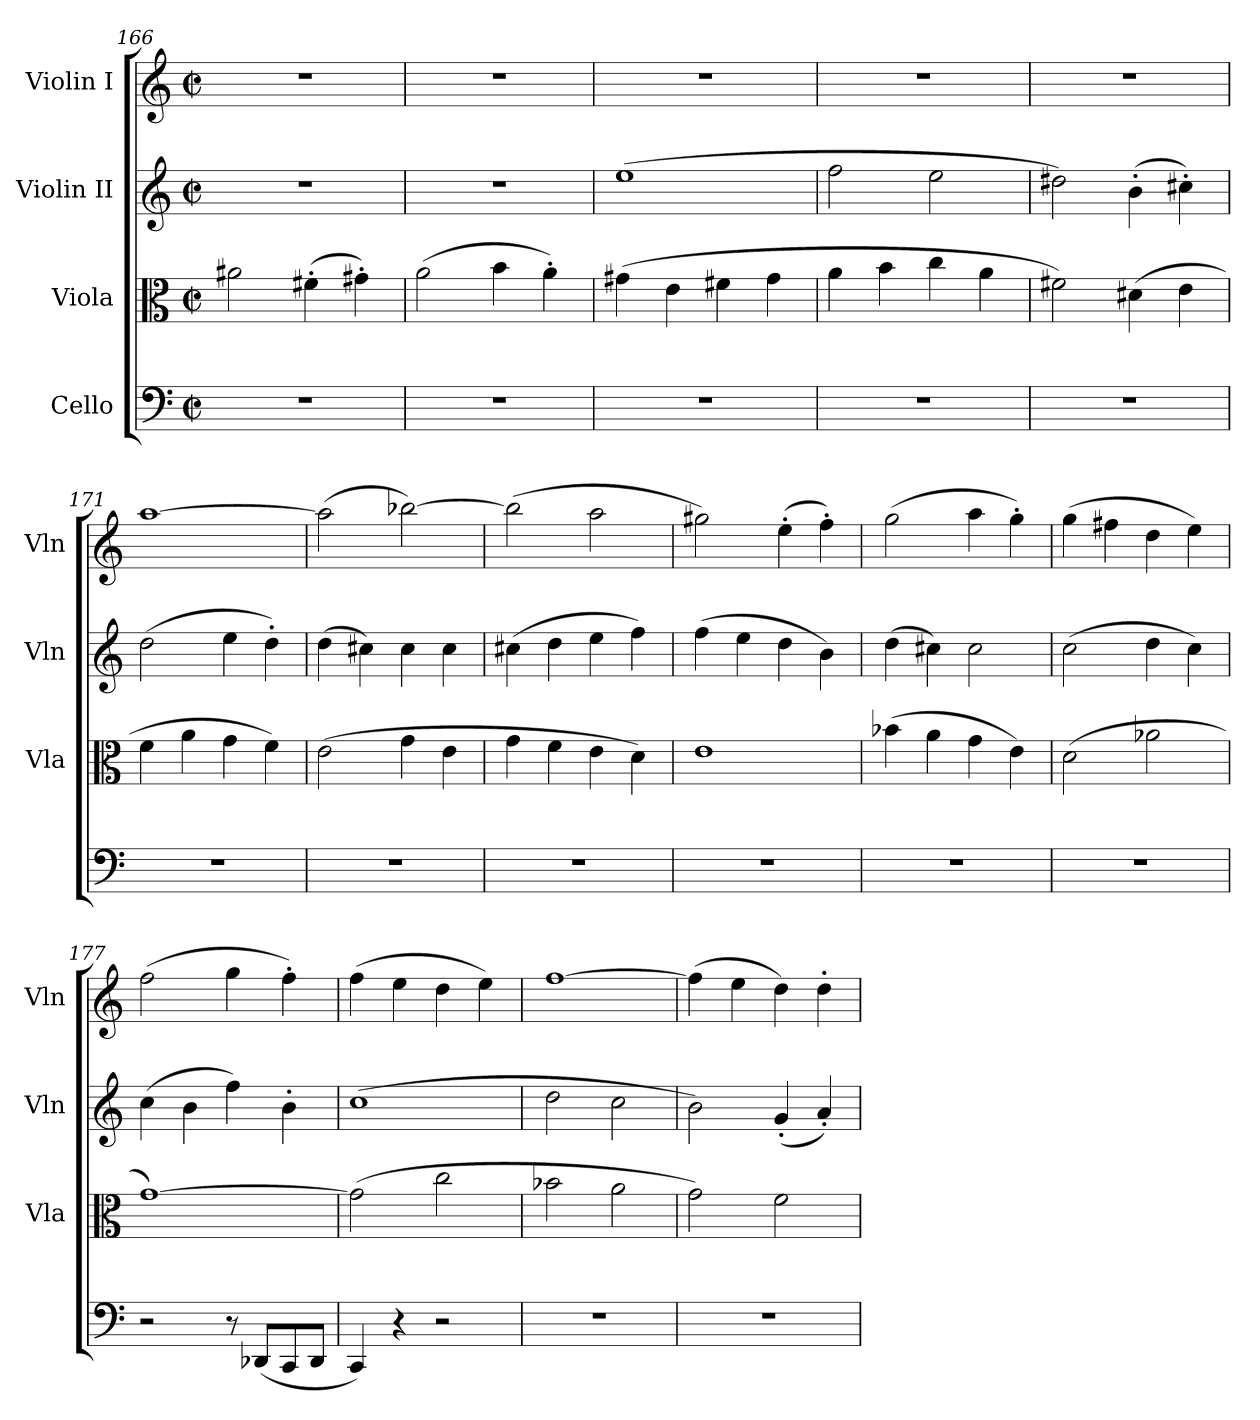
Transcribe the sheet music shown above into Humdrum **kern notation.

**kern	**kern	**kern	**kern
*part4	*part3	*part2	*part1
*staff4	*staff3	*staff2	*staff1
*I"Cello	*I"Viola	*I"Violin II	*I"Violin I
*	*I'Vla	*I'Vln	*I'Vln
*clefF4	*clefC3	*clefG2	*clefG2
*k[]	*k[]	*k[]	*k[]
*M2/2	*M2/2	*M2/2	*M2/2
*met(c|)	*met(c|)	*met(c|)	*met(c|)
=166	=166	=166	=166
1r	2a#X\	1r	1r
.	(>4f#X'\	.	.
.	4g#X'\)	.	.
=167	=167	=167	=167
1r	(>2a\	1r	1r
.	4b\	.	.
.	4a'\)	.	.
=168	=168	=168	=168
1r	(>4g#X\	(>1ee	1r
.	4e\	.	.
.	4f#X\	.	.
.	4g#\	.	.
=169	=169	=169	=169
1r	4a\	2ff\	1r
.	4b\	.	.
.	4cc\	2ee\	.
.	4a\	.	.
=170	=170	=170	=170
1r	2f#X\)	2dd#X\)	1r
.	(>4d#X\	(>4b'\	.
.	4e\	4cc#X'\)	.
=171	=171	=171	=171
1r	4f\	(>2dd\	[1aa
.	4a\	.	.
.	4g\	4ee\	.
.	4f\)	4dd'\)	.
=172	=172	=172	=172
1r	(>2e\	(>4dd\	(>2aa\]
.	.	4cc#X\)	.
.	4g\	4cc#\	[2bb-X\)
.	4e\	4cc#\	.
=173	=173	=173	=173
1r	4g\	(>4cc#X\	(>2bb-\]
.	4f\	4dd\	.
.	4e\	4ee\	2aa\
.	4d\)	4ff\)	.
=174	=174	=174	=174
1r	1e	(>4ff\	2gg#X\)
.	.	4ee\	.
.	.	4dd\	(>4ee'\
.	.	4b\)	4ff'\)
=175	=175	=175	=175
1r	(>4b-X\	(>4dd\	(>2gg\
.	4a\	4cc#X\)	.
.	4g\	2cc#\	4aa\
.	4e\)	.	4gg'\)
=176	=176	=176	=176
1r	(>2d\	(>2cc\	(>4gg\
.	.	.	4ff#X\
.	2a-X\	4dd\	4dd\
.	.	4cc\)	4ee\)
=177	=177	=177	=177
2r	[1g)	(>4cc\	(>2ff\
.	.	4b\	.
8r	.	4ff\)	4gg\
(<8DD-X/L	.	.	.
8CC/	.	4b'\	4ff'\)
8DD-/J	.	.	.
=178	=178	=178	=178
4CC/)	(>2g\]	(>1cc	(>4ff\
4r	.	.	4ee\
2r	2cc\	.	4dd\
.	.	.	4ee\)
=179	=179	=179	=179
1r	2b-X\	2dd\	[1ff
.	2a\	2cc\	.
=180	=180	=180	=180
1r	2g\)	2b\)	(>4ff\]
.	.	.	4ee\
.	2f\	(<4g'/	4dd\)
.	.	4a'/)	4dd'\
=	=	=	=
*-	*-	*-	*-
